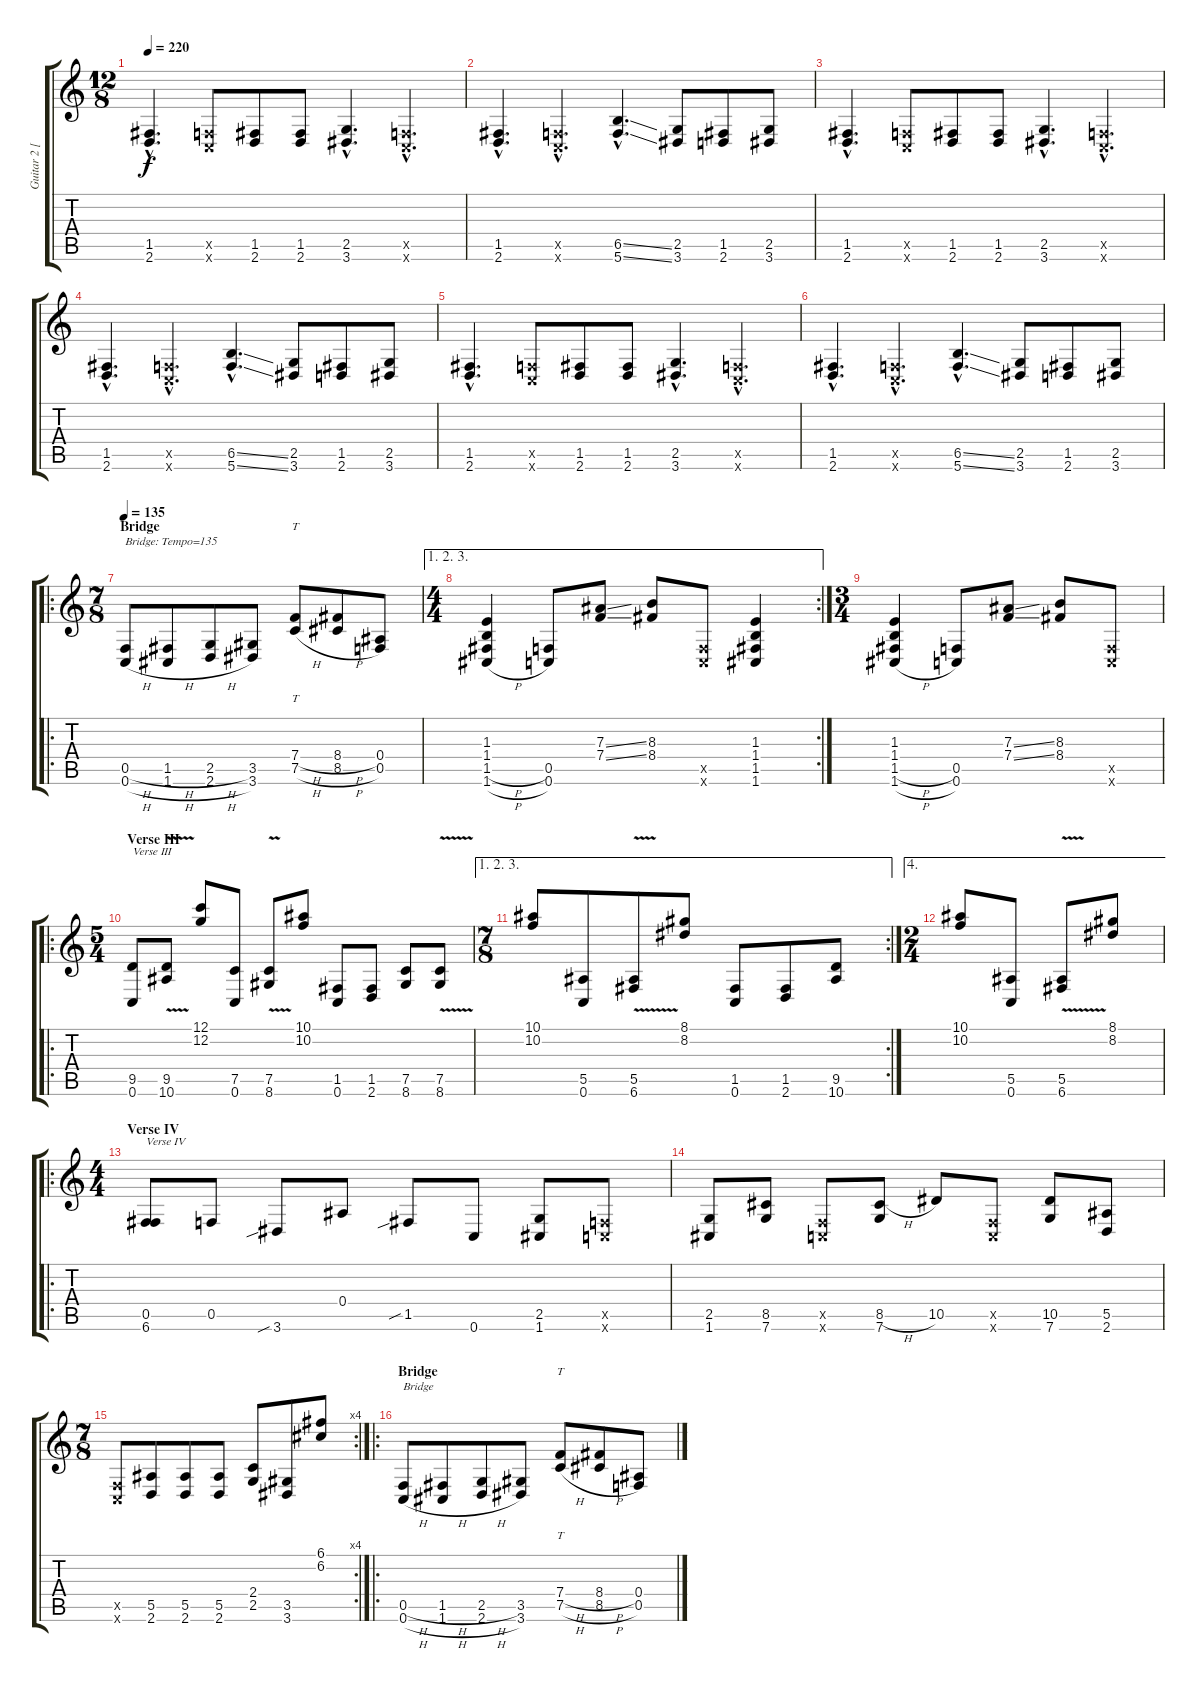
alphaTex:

\track ("Guitar 2 [Daniel Mongrain]" "Guitar 2 [") {instrument distortionguitar}
\staff {score tabs}
\tuning (C4 G3 Eb3 Bb2 F2 C2) {hide}
\ts (12 8)
\tempo 220
\clef g2
\ks c
(1.5{hac} 2.6{hac}).4{d dy f} (0.5{x} 0.6{x}).8 (1.5 2.6).8 (1.5 2.6).8 (2.5{hac} 3.6{hac}).4{d} (0.5{hac x} 0.6{hac x}).4{d} |
(1.5{hac} 2.6{hac}).4{d} (0.5{hac x} 0.6{hac x}).4{d} (6.5{ss hac} 5.6{ss hac}).4{d} (2.5 3.6).8 (1.5 2.6).8 (2.5 3.6).8 |
(1.5{hac} 2.6{hac}).4{d} (0.5{x} 0.6{x}).8 (1.5 2.6).8 (1.5 2.6).8 (2.5{hac} 3.6{hac}).4{d} (0.5{hac x} 0.6{hac x}).4{d} |
(1.5{hac} 2.6{hac}).4{d} (0.5{hac x} 0.6{hac x}).4{d} (6.5{ss hac} 5.6{ss hac}).4{d} (2.5 3.6).8 (1.5 2.6).8 (2.5 3.6).8 |
(1.5{hac} 2.6{hac}).4{d} (0.5{x} 0.6{x}).8 (1.5 2.6).8 (1.5 2.6).8 (2.5{hac} 3.6{hac}).4{d} (0.5{hac x} 0.6{hac x}).4{d} |
(1.5{hac} 2.6{hac}).4{d} (0.5{hac x} 0.6{hac x}).4{d} (6.5{ss hac} 5.6{ss hac}).4{d} (2.5 3.6).8 (1.5 2.6).8 (2.5 3.6).8 |
\ro
\ts (7 8)
\section ("" "Bridge")
\tempo 135
(0.5{h} 0.6{h}).8{txt "Bridge: Tempo=135"} (1.5{h} 1.6{h}).8 (2.5{h} 2.6{h}).8 (3.5 3.6).8 (7.4{h} 7.5{h}).8{tt} (8.4{h} 8.5{h}).8 (0.4 0.5).8 |
\ae (1 2 3)
\rc 2
\ts (4 4)
(1.3 1.4 1.5{h} 1.6{h}).4 (0.5 0.6).8 (7.3{ss} 7.4{ss}).8 (8.3 8.4).8 (0.5{x} 0.6{x}).8 (1.3 1.4 1.5 1.6).4 |
\ts (3 4)
(1.3 1.4 1.5{h} 1.6{h}).4 (0.5 0.6).8 (7.3{ss} 7.4{ss}).8 (8.3 8.4).8 (0.5{x} 0.6{x}).8 |
\ro
\ts (5 4)
\section ("" "Verse III")
(9.5 0.6).8{txt "Verse III"} (9.5 10.6{v}).8 (12.1 12.2).8 (7.5 0.6).8 (7.5 8.6{v}).8 (10.1 10.2).8 (1.5 0.6).8 (1.5 2.6).8 (7.5 8.6).8 (7.5 8.6{v}).8 |
\ae (1 2 3)
\rc 2
\ts (7 8)
(10.1 10.2).8 (5.5 0.6).8 (5.5 6.6{v}).8 (8.1 8.2).8 (1.5 0.6).8 (1.5 2.6).8 (9.5 10.6).8 |
\ae 4
\ts (2 4)
(10.1 10.2).8 (5.5 0.6).8 (5.5 6.6{v}).8 (8.1 8.2).8 |
\ro
\ts (4 4)
\section ("" "Verse IV")
(0.5 6.6).8{txt "Verse IV"} 0.5.8 3.6{sib}.8 0.4.8 1.5{sib}.8 0.6.8 (2.5 1.6).8 (0.5{x} 0.6{x}).8 |
(2.5 1.6).8 (8.5 7.6).8 (0.5{x} 0.6{x}).8 (8.5{h} 7.6).8 10.5.8 (0.5{x} 0.6{x}).8 (10.5 7.6).8 (5.5 2.6).8 |
\rc 4
\ts (7 8)
(0.5{x} 0.6{x}).8 (5.5 2.6).8 (5.5 2.6).8 (5.5 2.6).8 (2.4 2.5).8 (3.5 3.6).8 (6.1 6.2).8 |
\ro
\section ("" "Bridge")
(0.5{h} 0.6{h}).8{txt "Bridge"} (1.5{h} 1.6{h}).8 (2.5{h} 2.6{h}).8 (3.5 3.6).8 (7.4{h} 7.5{h}).8{tt} (8.4{h} 8.5{h}).8 (0.4 0.5).8
